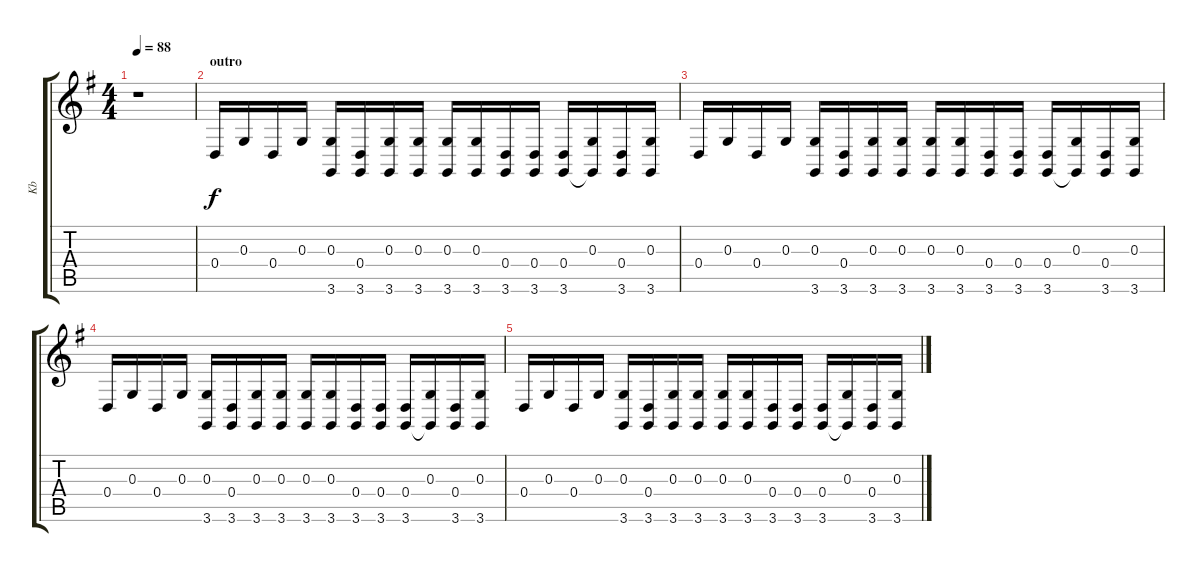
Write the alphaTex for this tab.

\track ("Kb" "Kb") {instrument bassoon}
\staff {score tabs}
\tuning (E4 B3 G3 D3 A2 E2) {hide}
\ts (4 4)
\tempo 88
\clef g2
\ks g
r.1{dy f} |
\section ("" "outro")
0.4.16 0.3.16 0.4.16 0.3.16 (0.3 3.6).16 (0.4 3.6).16 (0.3 3.6).16 (0.3 3.6).16 (0.3 3.6).16 (0.3 3.6).16 (0.4 3.6).16 (0.4 3.6).16 (0.4 3.6).16 (0.3 3.6{t}).16 (0.4 3.6).16 (0.3 3.6).16 |
0.4.16 0.3.16 0.4.16 0.3.16 (0.3 3.6).16 (0.4 3.6).16 (0.3 3.6).16 (0.3 3.6).16 (0.3 3.6).16 (0.3 3.6).16 (0.4 3.6).16 (0.4 3.6).16 (0.4 3.6).16 (0.3 3.6{t}).16 (0.4 3.6).16 (0.3 3.6).16 |
0.4.16 0.3.16 0.4.16 0.3.16 (0.3 3.6).16 (0.4 3.6).16 (0.3 3.6).16 (0.3 3.6).16 (0.3 3.6).16 (0.3 3.6).16 (0.4 3.6).16 (0.4 3.6).16 (0.4 3.6).16 (0.3 3.6{t}).16 (0.4 3.6).16 (0.3 3.6).16 |
0.4.16 0.3.16 0.4.16 0.3.16 (0.3 3.6).16 (0.4 3.6).16 (0.3 3.6).16 (0.3 3.6).16 (0.3 3.6).16 (0.3 3.6).16 (0.4 3.6).16 (0.4 3.6).16 (0.4 3.6).16 (0.3 3.6{t}).16 (0.4 3.6).16 (0.3 3.6).16
